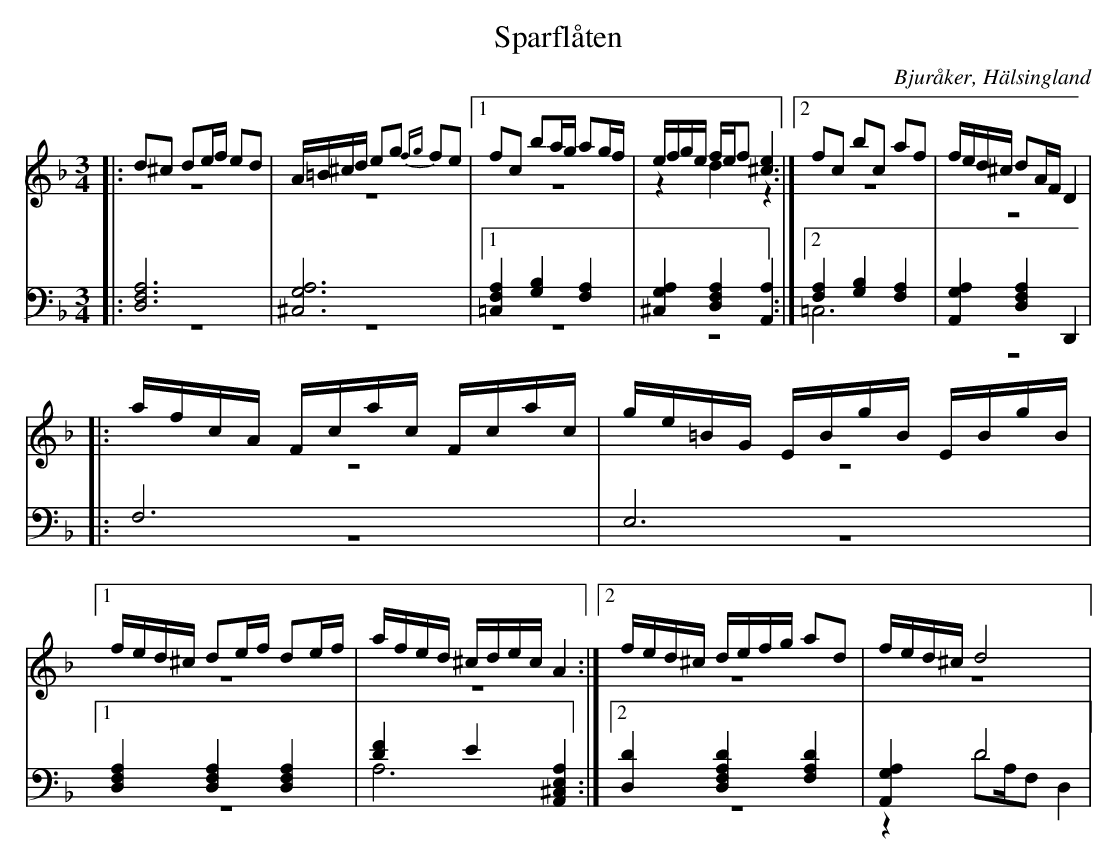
X:1
T: Sparflåten
O: Bjuråker, Hälsingland
M: 3/4
L: 1/8
K: Dm
V:1
V:2 merge
V:3
V:4 merge
V:1
|:d^c de/f/ ed|A/=B/^c/d/ eg {fg}fe|1 fc ba/g/ ag/f/| e/f/g/e/ f/e/f [^c2e2]:|2 fc bc af|f/e/d/^c/ dA/F/ D2|
|:a/f/c/A/  F/c/a/c/ F/c/a/c/|g/e/=B/G/  E/B/g/B/  E/B/g/B/|1 f/e/d/^c/ de/f/ de/f/|a/f/e/d/ ^c/d/e/c/ A2:|2 f/e/d/^c/ d/e/f/g/ ad|f/e/d/^c/ d4|
V:2
|:z6|z6|1 z6|z2 d2 z2:|2 z6|z6|
|:z6|z6|1 z6|z6:|2 z6|z6|
V:3 clef=bass
|:[D,6F,6A,6]|[^C,6G,6A,6]|1 [=C,2F,2A,2] [G,2B,2] [F,2A,2]|[^C,2G,2A,2] [D,2F,2A,2] [A,,2A,2]:|2 [F,2A,2] [G,2B,2] [F,2A,2]|[A,,2G,2A,2] [D,2F,2A,2] D,,2|
|:F,6|E,6|1 [D,2F,2A,2] [D,2F,2A,2] [D,2F,2A,2]|[D2F2] E2 [A,,2^C,2E,2A,2]:|2 [D,2D2] [D,2F,2A,2D2] [F,2A,2D2]|[A,,2G,2A,2] D4|
V:4 clef=bass
|:z6|z6|1 z6|z6:|2 =C,6|z6|
|:z6|z6|1 z6|A,6:|2 z6|z2 DA,/F, D,2|
